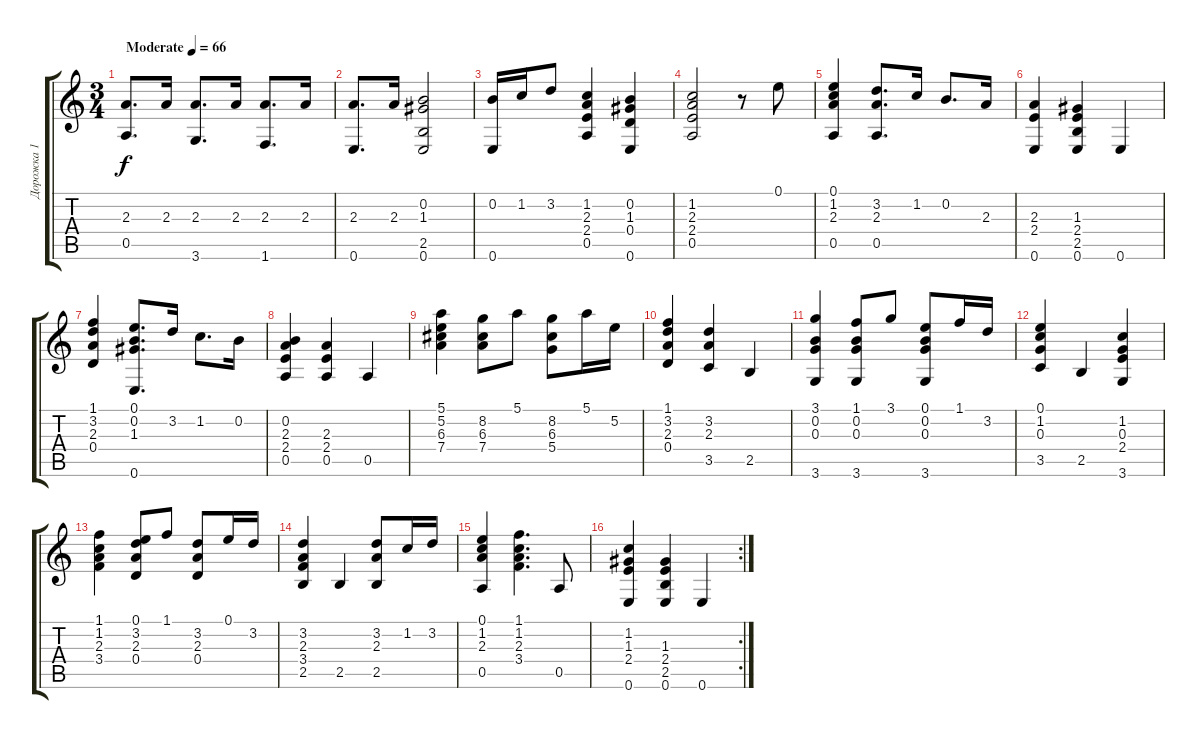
\track ("Дорожка 1" "Дорожка 1") {instrument acousticguitarsteel}
\staff {score tabs}
\tuning (E4 B3 G3 D3 A2 E2) {hide}
\ts (3 4)
\tempo (66 "Moderate")
\clef g2
\ks c
(2.3 0.5).8{d dy f instrument acousticguitarsteel} 2.3.16 (2.3 3.6).8{d} 2.3.16 (2.3 1.6).8{d} 2.3.16 |
(2.3 0.6).8{d} 2.3.16 (0.2 1.3 2.5 0.6).2 |
(0.2 0.6).16 1.2.16 3.2.8 (1.2 2.3 2.4 0.5).4 (0.2 1.3 0.4 0.6).4 |
(1.2 2.3 2.4 0.5).2 r.8 0.1.8 |
(0.1 1.2 2.3 0.5).4 (3.2 2.3 0.5).8{d} 1.2.16 0.2.8{d} 2.3.16 |
(2.3 2.4 0.6).4 (1.3 2.4 2.5 0.6).4 0.6.4 |
(1.1 3.2 2.3 0.4).4 (0.1 0.2 1.3 0.6).8{d} 3.2.16 1.2.8{d} 0.2.16 |
(0.2 2.3 2.4 0.5).4 (2.3 2.4 0.5).4 0.5.4 |
(5.1 5.2 6.3 7.4).4 (8.2 6.3 7.4).8 5.1.8 (8.2 6.3 5.4).8 5.1.16 5.2.16 |
(1.1 3.2 2.3 0.4).4 (3.2 2.3 3.5).4 2.5.4 |
(3.1 0.2 0.3 3.6).4 (1.1 0.2 0.3 3.6).8 3.1.8 (0.1 0.2 0.3 3.6).8 1.1.16 3.2.16 |
(0.1 1.2 0.3 3.5).4 2.5.4 (1.2 0.3 2.4 3.6).4 |
(1.1 1.2 2.3 3.4).4 (0.1 3.2 2.3 0.4).8 1.1.8 (3.2 2.3 0.4).8 0.1.16 3.2.16 |
(3.2 2.3 3.4 2.5).4 2.5.4 (3.2 2.3 2.5).8 1.2.16 3.2.16 |
(0.1 1.2 2.3 0.5).4 (1.1 1.2 2.3 3.4).4{d} 0.5.8 |
\rc 2
(1.2 1.3 2.4 0.6).4 (1.3 2.4 2.5 0.6).4 0.6.4
